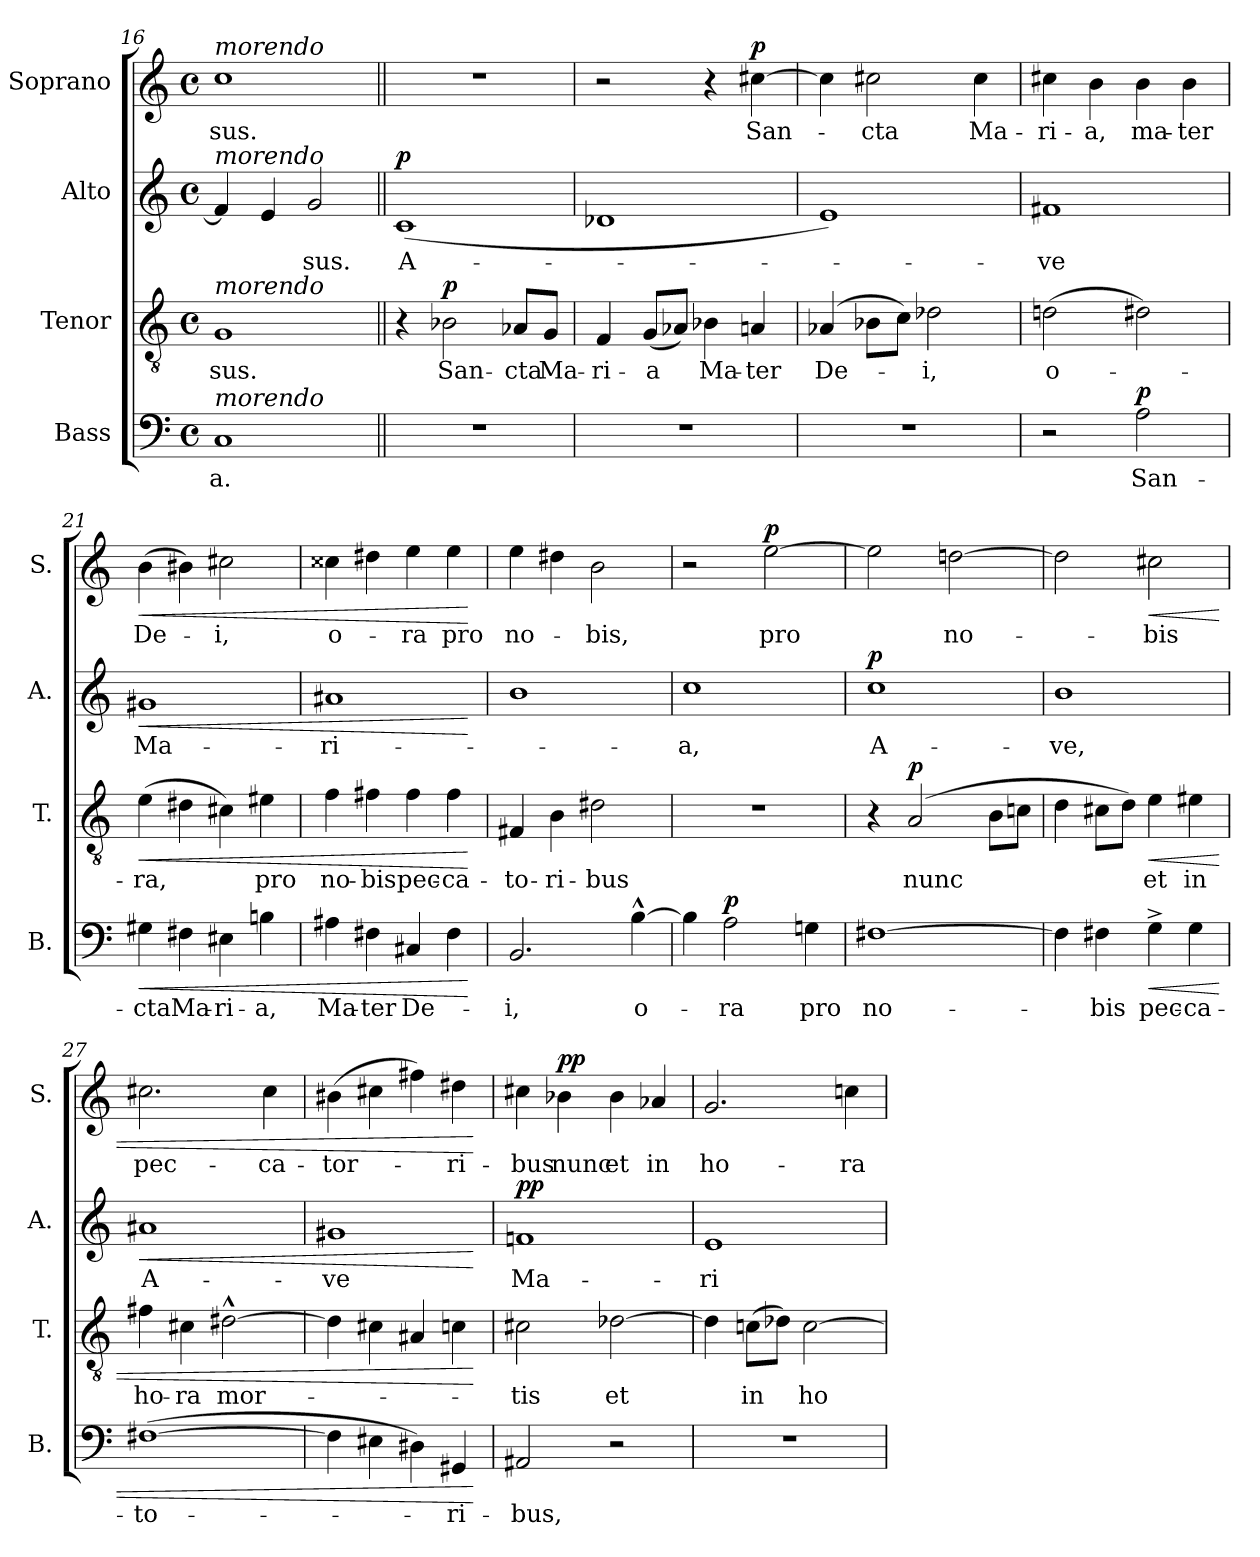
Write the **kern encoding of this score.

**kern	**text	**dynam	**kern	**text	**dynam	**kern	**text	**dynam	**kern	**text	**dynam
*part4	*part4	*part4	*part3	*part3	*part3	*part2	*part2	*part2	*part1	*part1	*part1
*staff4	*staff4	*staff4	*staff3	*staff3	*staff3	*staff2	*staff2	*staff2	*staff1	*staff1	*staff1
*I"Bass	*	*	*I"Tenor	*	*	*I"Alto	*	*	*I"Soprano	*	*
*I'B.	*	*	*I'T.	*	*	*I'A.	*	*	*I'S.	*	*
*clefF4	*	*	*clefGv2	*	*	*clefG2	*	*	*clefG2	*	*
*k[]	*	*	*k[]	*	*	*k[]	*	*	*k[]	*	*
*M4/4	*	*	*M4/4	*	*	*M4/4	*	*	*M4/4	*	*
*met(c)	*	*	*met(c)	*	*	*met(c)	*	*	*met(c)	*	*
=16	=16	=16	=16	=16	=16	=16	=16	=16	=16	=16	=16
!	!	!	!	!	!	!	!	!	!LO:TX:a:i:t=morendo	!	!
!	!	!	!	!	!	!LO:TX:a:i:t=morendo	!	!	!	!	!
!	!	!	!LO:TX:a:i:t=morendo	!	!	!	!	!	!	!	!
!LO:TX:a:i:t=morendo	!	!	!	!	!	!	!	!	!	!	!
!	!LO:LY:b	!	!	!LO:LY:b	!	!	!	!	!	!LO:LY:b	!
1C	-a.	.	1G	-sus.	.	4f/]	.	.	1cc	-sus.	.
.	.	.	.	.	.	4e/	.	.	.	.	.
!	!	!	!	!	!	!	!LO:LY:b	!	!	!	!
.	.	.	.	.	.	2g/	sus.	.	.	.	.
!!LO:PB:g=z
=17||	=17||	=17||	=17||	=17||	=17||	=17||	=17||	=17||	=17||	=17||	=17||
!	!	!	!	!	!	!	!LO:LY:b	!LO:DY:a	!	!	!
1r	.	.	4r	.	.	(>1c	A-	p	1r	.	.
!	!	!	!	!LO:LY:b	!LO:DY:a	!	!	!	!	!	!
.	.	.	2B-X\	San-	p	.	.	.	.	.	.
!	!	!	!	!LO:LY:b	!	!	!	!	!	!	!
.	.	.	8A-X/L	-cta	.	.	.	.	.	.	.
!	!	!	!	!LO:LY:b	!	!	!	!	!	!	!
.	.	.	8G/J	Ma-	.	.	.	.	.	.	.
=18	=18	=18	=18	=18	=18	=18	=18	=18	=18	=18	=18
!	!	!	!	!LO:LY:b	!	!	!	!	!	!	!
1r	.	.	4F/	-ri-	.	1d-X	.	.	2r	.	.
!	!	!	!	!LO:LY:b	!	!	!	!	!	!	!
.	.	.	(<8G/L	-a	.	.	.	.	.	.	.
.	.	.	8A-X/J)	.	.	.	.	.	.	.	.
!	!	!	!	!LO:LY:b	!	!	!	!	!	!	!
.	.	.	4B-X\	Ma-	.	.	.	.	4r	.	.
!	!	!	!	!LO:LY:b	!	!	!	!	!	!LO:LY:b	!LO:DY:a
.	.	.	4An/	-ter	.	.	.	.	[4cc#X\	San-	p
=19	=19	=19	=19	=19	=19	=19	=19	=19	=19	=19	=19
!	!	!	!	!LO:LY:b	!	!	!	!	!	!	!
1r	.	.	(>4A-X/	De-	.	1e)	.	.	4cc#\]	.	.
!	!	!	!	!	!	!	!	!	!	!LO:LY:b	!
.	.	.	8B-X\L	.	.	.	.	.	2cc#X\	-cta	.
.	.	.	8c\J)	.	.	.	.	.	.	.	.
!	!	!	!	!LO:LY:b	!	!	!	!	!	!	!
.	.	.	2d-X\	-i,	.	.	.	.	.	.	.
!	!	!	!	!	!	!	!	!	!	!LO:LY:b	!
.	.	.	.	.	.	.	.	.	4cc#\	Ma-	.
=20	=20	=20	=20	=20	=20	=20	=20	=20	=20	=20	=20
!	!	!	!	!LO:LY:b	!	!	!LO:LY:b	!	!	!LO:LY:b	!
2r	.	.	(>2dn\	o-	.	1f#X	-ve	.	4cc#X\	-ri-	.
!	!	!	!	!	!	!	!	!	!	!LO:LY:b	!
.	.	.	.	.	.	.	.	.	4b\	-a,	.
!	!LO:LY:b	!LO:DY:a	!	!	!	!	!	!	!	!LO:LY:b	!
2A\	San-	p	2d#X\)	.	.	.	.	.	4b\	ma-	.
!	!	!	!	!	!	!	!	!	!	!LO:LY:b	!
.	.	.	.	.	.	.	.	.	4b\	-ter	.
=21	=21	=21	=21	=21	=21	=21	=21	=21	=21	=21	=21
!	!LO:LY:b	!LO:HP:b	!	!LO:LY:b	!LO:HP:b	!	!LO:LY:b	!LO:HP:b	!	!LO:LY:b	!LO:HP:b
4G#X\	-cta	<	(>4e\	-ra,	<	1g#X	Ma-	<	(>4b\	De-	<
!	!LO:LY:b	!	!	!	!	!	!	!	!	!	!
4F#X\	Ma-	.	4d#X\	.	.	.	.	.	4b#X\)	.	.
!	!LO:LY:b	!	!	!	!	!	!	!	!	!LO:LY:b	!
4E#X\	-ri-	.	4c#X\)	.	.	.	.	.	2cc#X\	-i,	.
!	!LO:LY:b	!	!	!LO:LY:b	!	!	!	!	!	!	!
4Bn\	-a,	.	4e#X\	pro	.	.	.	.	.	.	.
!!LO:LB:g=z
=22	=22	=22	=22	=22	=22	=22	=22	=22	=22	=22	=22
!	!LO:LY:b	!	!	!LO:LY:b	!	!	!LO:LY:b	!	!	!LO:LY:b	!
4A#X\	Ma-	.	4f\	no-	.	1a#X	-ri-	.	4cc##X\	o-	.
!	!LO:LY:b	!	!	!LO:LY:b	!	!	!	!	!	!	!
4F#X\	-ter	.	4f#X\	-bis	.	.	.	.	4dd#X\	.	.
!	!LO:LY:b	!	!	!LO:LY:b	!	!	!	!	!	!LO:LY:b	!
4C#X/	De-	.	4f#\	pec-	.	.	.	.	4ee\	-ra	.
!	!	!	!	!LO:LY:b	!	!	!	!	!	!LO:LY:b	!
4F#\	.	.	4f#\	-ca-	.	.	.	.	4ee\	pro	.
.	.	[	.	.	[	.	.	[	.	.	[
=23	=23	=23	=23	=23	=23	=23	=23	=23	=23	=23	=23
!	!LO:LY:b	!	!	!LO:LY:b	!	!	!	!	!	!LO:LY:b	!
2.BB/	-i,	.	4F#X/	-to-	.	1b	.	.	4ee\	no-	.
!	!	!	!	!LO:LY:b	!	!	!	!	!	!	!
.	.	.	4B\	-ri-	.	.	.	.	4dd#X\	.	.
!	!	!	!	!LO:LY:b	!	!	!	!	!	!LO:LY:b	!
.	.	.	2d#X\	-bus	.	.	.	.	2b\	-bis,	.
!	!LO:LY:b	!	!	!	!	!	!	!	!	!	!
[4B^^\	o-	.	.	.	.	.	.	.	.	.	.
=24	=24	=24	=24	=24	=24	=24	=24	=24	=24	=24	=24
!	!	!	!	!	!	!	!LO:LY:b	!	!	!	!
4B\]	.	.	1r	.	.	1cc	-a,	.	2r	.	.
!	!LO:LY:b	!LO:DY:a	!	!	!	!	!	!	!	!	!
2A\	-ra	p	.	.	.	.	.	.	.	.	.
!	!	!	!	!	!	!	!	!	!	!LO:LY:b	!LO:DY:a
.	.	.	.	.	.	.	.	.	[2ee\	pro	p
!	!LO:LY:b	!	!	!	!	!	!	!	!	!	!
4Gn\	pro	.	.	.	.	.	.	.	.	.	.
=25	=25	=25	=25	=25	=25	=25	=25	=25	=25	=25	=25
!	!LO:LY:b	!	!	!	!	!	!LO:LY:b	!LO:DY:a	!	!	!
[1F#X	no-	.	4r	.	.	1cc	A-	p	2ee\]	.	.
!	!	!	!	!LO:LY:b	!LO:DY:a	!	!	!	!	!	!
.	.	.	(>2A/	nunc	p	.	.	.	.	.	.
!	!	!	!	!	!	!	!	!	!	!LO:LY:b	!
.	.	.	.	.	.	.	.	.	[2ddn\	no-	.
.	.	.	8B\L	.	.	.	.	.	.	.	.
.	.	.	8cn\J	.	.	.	.	.	.	.	.
=26	=26	=26	=26	=26	=26	=26	=26	=26	=26	=26	=26
!	!	!	!	!	!	!	!LO:LY:b	!	!	!	!
4F#\]	.	.	4d\	.	.	1b	-ve,	.	2dd\]	.	.
!	!LO:LY:b	!	!	!	!	!	!	!	!	!	!
4F#X\	-bis	.	8c#X\L	.	.	.	.	.	.	.	.
.	.	.	8d\J)	.	.	.	.	.	.	.	.
!	!LO:LY:b	!LO:HP:b	!	!LO:LY:b	!LO:HP:b	!	!	!	!	!LO:LY:b	!LO:HP:b
4G^\	pec-	<	4e\	et	<	.	.	.	2cc#X\	-bis	<
!	!LO:LY:b	!	!	!LO:LY:b	!	!	!	!	!	!	!
4G\	-ca-	.	4e#X\	in	.	.	.	.	.	.	.
!!LO:LB:g=z
=27	=27	=27	=27	=27	=27	=27	=27	=27	=27	=27	=27
!	!LO:LY:b	!	!	!LO:LY:b	!	!	!LO:LY:b	!LO:HP:b	!	!LO:LY:b	!
(>[1F#X	-to-	.	4f#X\	ho-	.	1a#X	A-	<	2.cc#X\	pec-	.
!	!	!	!	!LO:LY:b	!	!	!	!	!	!	!
.	.	.	4c#X\	-ra	.	.	.	.	.	.	.
!	!	!	!	!LO:LY:b	!	!	!	!	!	!	!
.	.	.	[2d#X^^\	mor-	.	.	.	.	.	.	.
!	!	!	!	!	!	!	!	!	!	!LO:LY:b	!
.	.	.	.	.	.	.	.	.	4cc#\	-ca-	.
=28	=28	=28	=28	=28	=28	=28	=28	=28	=28	=28	=28
!	!	!	!	!	!	!	!LO:LY:b	!	!	!LO:LY:b	!
4F#\]	.	.	4d#\]	.	.	1g#X	-ve	.	(>4b#X\	-tor-	.
4E#X\	.	.	4c#X\	.	.	.	.	.	4cc#X\	.	.
4D#X\)	.	.	4A#X/	.	.	.	.	.	4ff#X\)	.	.
!	!LO:LY:b	!	!	!	!	!	!	!	!	!LO:LY:b	!
4GG#X/	-ri-	.	4cn\	.	.	.	.	.	4dd#X\	-ri-	.
.	.	[	.	.	[	.	.	[	.	.	[
=29	=29	=29	=29	=29	=29	=29	=29	=29	=29	=29	=29
!	!LO:LY:b	!	!	!LO:LY:b	!	!	!LO:LY:b	!LO:DY:a	!	!LO:LY:b	!
2AA#X/	-bus,	.	2c#X\	-tis	.	1fn	Ma-	pp	4cc#X\	-bus	.
!	!	!	!	!	!	!	!	!	!	!LO:LY:b	!LO:DY:a
.	.	.	.	.	.	.	.	.	4b-X\	nunc	pp
!	!	!	!	!LO:LY:b	!	!	!	!	!	!LO:LY:b	!
2r	.	.	[2d-X\	et	.	.	.	.	4b-\	et	.
!	!	!	!	!	!	!	!	!	!	!LO:LY:b	!
.	.	.	.	.	.	.	.	.	4a-X/	in	.
=30	=30	=30	=30	=30	=30	=30	=30	=30	=30	=30	=30
!	!	!	!	!	!	!	!LO:LY:b	!	!	!LO:LY:b	!
1r	.	.	4d-\]	.	.	1e	-ri-	.	2.g/	ho-	.
!	!	!	!	!LO:LY:b	!	!	!	!	!	!	!
.	.	.	(>8cn\L	in	.	.	.	.	.	.	.
.	.	.	8d-X\J)	.	.	.	.	.	.	.	.
!	!	!	!	!LO:LY:b	!	!	!	!	!	!	!
.	.	.	[2c\	ho-	.	.	.	.	.	.	.
!	!	!	!	!	!	!	!	!	!	!LO:LY:b	!
.	.	.	.	.	.	.	.	.	4ccn\	-ra	.
=	=	=	=	=	=	=	=	=	=	=	=
*-	*-	*-	*-	*-	*-	*-	*-	*-	*-	*-	*-
